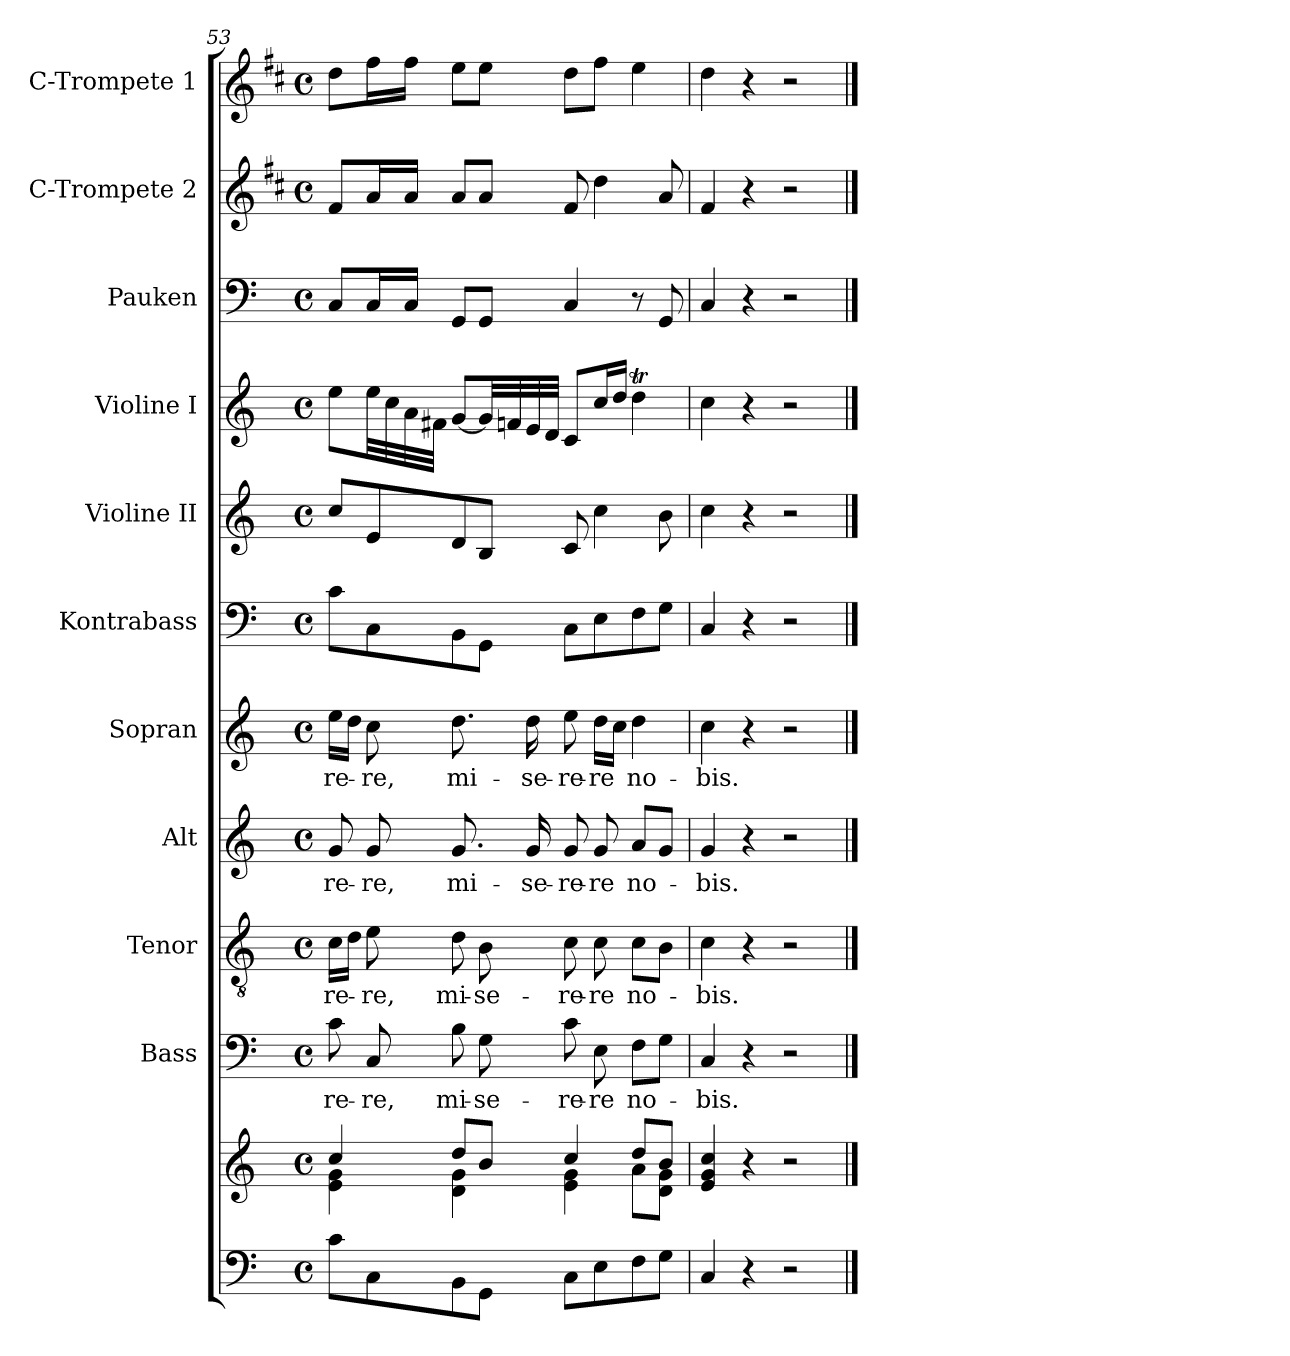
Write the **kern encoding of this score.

**kern	**kern	**kern	**text	**kern	**text	**kern	**text	**kern	**text	**kern	**kern	**kern	**kern	**kern	**kern
*part11	*part11	*part10	*part10	*part9	*part9	*part8	*part8	*part7	*part7	*part6	*part5	*part4	*part3	*part2	*part1
*staff12	*staff11	*staff10	*staff10	*staff9	*staff9	*staff8	*staff8	*staff7	*staff7	*staff6	*staff5	*staff4	*staff3	*staff2	*staff1
*	*	*I"Bass	*	*I"Tenor	*	*I"Alt	*	*I"Sopran	*	*I"Kontrabass	*I"Violine II	*I"Violine I	*I"Pauken	*I"C-Trompete 2	*I"C-Trompete 1
*	*	*I'B.	*	*I'T.	*	*I'A.	*	*I'S.	*	*I'Kb.	*I'Vl. II	*I'Vl. I	*I'Pk.	*I'C Trp. 2	*I'C Trp. 1
*clefF4	*clefG2	*clefF4	*	*clefGv2	*	*clefG2	*	*clefG2	*	*clefF4	*clefG2	*clefG2	*clefF4	*clefG2	*clefG2
*	*	*	*	*	*	*	*	*	*	*ITrd7c12	*	*	*	*ITrd1c2	*ITrd1c2
*k[]	*k[]	*k[]	*	*k[]	*	*k[]	*	*k[]	*	*k[]	*k[]	*k[]	*k[]	*k[]	*k[]
*C:	*C:	*C:	*	*C:	*	*C:	*	*C:	*	*C:	*C:	*C:	*C:	*C:	*C:
*M4/4	*M4/4	*M4/4	*	*M4/4	*	*M4/4	*	*M4/4	*	*M4/4	*M4/4	*M4/4	*M4/4	*M4/4	*M4/4
*met(c)	*met(c)	*met(c)	*	*met(c)	*	*met(c)	*	*met(c)	*	*met(c)	*met(c)	*met(c)	*met(c)	*met(c)	*met(c)
=53	=53	=53	=53	=53	=53	=53	=53	=53	=53	=53	=53	=53	=53	=53	=53
*	*^	*	*	*	*	*	*	*	*	*	*	*	*	*	*
!	!	!	!	!LO:LY:b	!	!LO:LY:b	!	!LO:LY:b	!	!LO:LY:b	!	!	!	!	!	!
8c\L	4cc/	4e\ 4g\	8c\	-re-	16c\LL	-re-	8g/	-re-	16ee\LL	-re-	8C\L	8cc/L	8ee\L	8C/L	8e/L	8cc\L
.	.	.	.	.	16d\JJ	.	.	.	16dd\JJ	.	.	.	.	.	.	.
!	!	!	!	!LO:LY:b	!	!LO:LY:b	!	!LO:LY:b	!	!LO:LY:b	!	!	!	!	!	!
8C\	.	.	8C/	-re,	8e\	-re,	8g/	-re,	8cc\	-re,	8CC\	8e/	32ee\LL	16C/L	16g/L	16ee\L
.	.	.	.	.	.	.	.	.	.	.	.	.	32cc\	.	.	.
.	.	.	.	.	.	.	.	.	.	.	.	.	32a\	16C/JJ	16g/JJ	16ee\JJ
.	.	.	.	.	.	.	.	.	.	.	.	.	32f#X\JJJ	.	.	.
!	!	!	!	!LO:LY:b	!	!LO:LY:b	!	!LO:LY:b	!	!LO:LY:b	!	!	!	!	!	!
8BB\	8dd/L	4d\ 4g\	8B\	mi-	8d\	mi-	8.g/	mi-	8.dd\	mi-	8BBB\	8d/	[8g/L	8GG/L	8g/L	8dd\L
!	!	!	!	!LO:LY:b	!	!LO:LY:b	!	!	!	!	!	!	!	!	!	!
8GG\J	8b/J	.	8G\	-se-	8B\	-se-	.	.	.	.	8GGG\J	8B/J	32g/LL]	8GG/J	8g/J	8dd\J
.	.	.	.	.	.	.	.	.	.	.	.	.	32fn/	.	.	.
!	!	!	!	!	!	!	!	!LO:LY:b	!	!LO:LY:b	!	!	!	!	!	!
.	.	.	.	.	.	.	16g/	-se-	16dd\	-se-	.	.	32e/	.	.	.
.	.	.	.	.	.	.	.	.	.	.	.	.	32d/JJJ	.	.	.
!	!	!	!	!LO:LY:b	!	!LO:LY:b	!	!LO:LY:b	!	!LO:LY:b	!	!	!	!	!	!
8C\L	4cc/	4e\ 4g\	8c\	-re-	8c\	-re-	8g/	-re-	8ee\	-re-	8CC\L	8c/	8c/L	4C/	8e/	8cc\L
!	!	!	!	!LO:LY:b	!	!LO:LY:b	!	!LO:LY:b	!	!LO:LY:b	!	!	!	!	!	!
8E\	.	.	8E\	-re	8c\	-re	8g/	-re	16dd\LL	-re	8EE\	4cc\	16cc/L	.	4cc\	8ee\J
.	.	.	.	.	.	.	.	.	16cc\JJ	.	.	.	16dd/JJ	.	.	.
!	!	!	!	!LO:LY:b	!	!LO:LY:b	!	!LO:LY:b	!	!LO:LY:b	!	!	!	!	!	!
8F\	8dd/L	8a\L	8F\L	no-	8c\L	no-	8a/L	no-	4dd\	no-	8FF\	.	4ddT\	8r	.	4dd\
8G\J	8b/J	8d\ 8g\J	8G\J	.	8B\J	.	8g/J	.	.	.	8GG\J	8b\	.	8GG/	8g/	.
=54	=54	=54	=54	=54	=54	=54	=54	=54	=54	=54	=54	=54	=54	=54	=54	=54
!	!	!	!	!LO:LY:b	!	!LO:LY:b	!	!LO:LY:b	!	!LO:LY:b	!	!	!	!	!	!
*	*v	*v	*	*	*	*	*	*	*	*	*	*	*	*	*	*
4C/	4e/ 4g/ 4cc/	4C/	-bis.	4c\	-bis.	4g/	-bis.	4cc\	-bis.	4CC/	4cc\	4cc\	4C/	4e/	4cc\
4r	4r	4r	.	4r	.	4r	.	4r	.	4r	4r	4r	4r	4r	4r
2r	2r	2r	.	2r	.	2r	.	2r	.	2r	2r	2r	2r	2r	2r
==	==	==	==	==	==	==	==	==	==	==	==	==	==	==	==
*-	*-	*-	*-	*-	*-	*-	*-	*-	*-	*-	*-	*-	*-	*-	*-
